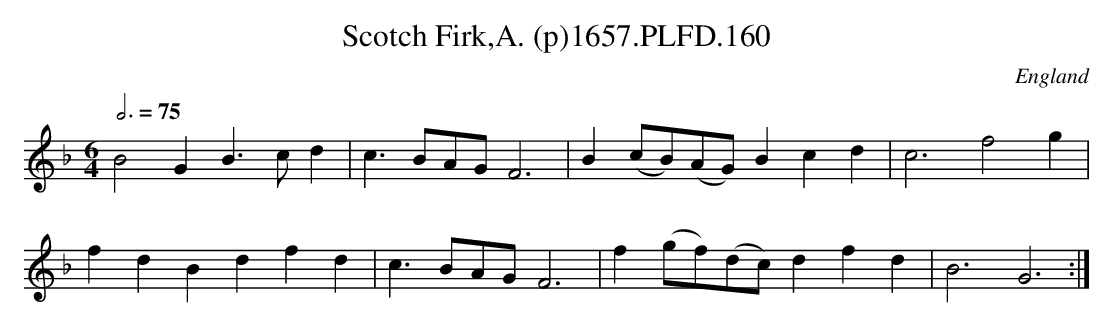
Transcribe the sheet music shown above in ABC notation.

X:1
T:Scotch Firk,A. (p)1657.PLFD.160
M:6/4
L:1/4
Q:3/4=75
O:England
K:F
B2GB>cd|c>BA/G/F3|B(c/B/)(A/G/)Bcd|c3f2g|
fdBdfd|c>BA/G/F3|f(g/f/)(d/c/)dfd|B3G3:|
